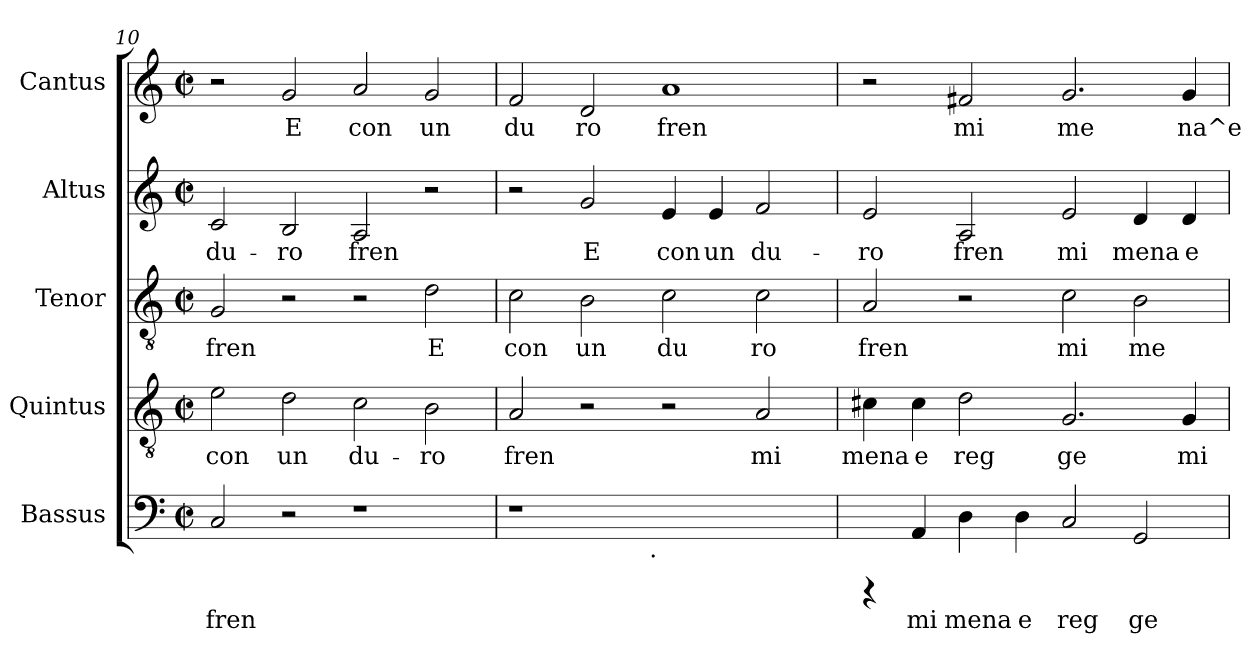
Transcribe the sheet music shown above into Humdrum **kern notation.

**kern	**text	**kern	**text	**kern	**text	**kern	**text	**kern	**text
*part5	*part5	*part4	*part4	*part3	*part3	*part2	*part2	*part1	*part1
*staff5	*staff5	*staff4	*staff4	*staff3	*staff3	*staff2	*staff2	*staff1	*staff1
*I"Bassus	*	*I"Quintus	*	*I"Tenor	*	*I"Altus	*	*I"Cantus	*
*clefF4	*	*clefGv2	*	*clefGv2	*	*clefG2	*	*clefG2	*
*k[]	*	*k[]	*	*k[]	*	*k[]	*	*k[]	*
*C:	*	*C:	*	*C:	*	*C:	*	*C:	*
*M2/2	*	*M2/2	*	*M2/2	*	*M2/2	*	*M2/2	*
*met(c|)	*	*met(c|)	*	*met(c|)	*	*met(c|)	*	*met(c|)	*
=10	=10	=10	=10	=10	=10	=10	=10	=10	=10
!	!LO:LY:b:cj	!	!LO:LY:b:cj	!	!LO:LY:b:cj	!	!LO:LY:b:cj	!	!
2C/	fren	2e\	con	2G/	fren	2c/	du-	2r	.
!	!	!	!LO:LY:b:cj	!	!	!	!LO:LY:b:cj	!	!LO:LY:b:cj
2r	.	2d\	un	2r	.	2B/	-ro	2g/	E
!	!	!	!LO:LY:b:cj	!	!	!	!LO:LY:b:cj	!	!LO:LY:b:cj
1r	.	2c\	du-	2r	.	2A/	fren	2a/	con
!	!	!	!LO:LY:b:cj	!	!LO:LY:b:cj	!	!	!	!LO:LY:b:cj
.	.	2B\	-ro	2d\	E	2r	.	2g/	un
!!LO:PB:g=z
=11	=11	=11	=11	=11	=11	=11	=11	=11	=11
!	!	!	!LO:LY:b:cj	!	!LO:LY:b:cj	!	!	!	!LO:LY:b:cj
*^	*	*	*	*	*	*	*	*	*
1r	2ryy	.	2A/	fren	2c\	con	2r	.	2f/	du
!	!	!	!	!	!	!LO:LY:b:cj	!	!LO:LY:b:cj	!	!LO:LY:b:cj
.	4...ryy	.	2r	.	2B\	un	2g/	E	2d/	ro
!	!LO:TX:b:t=.	!	!	!	!	!	!	!	!	!
.	1ryy	.	.	.	.	.	.	.	.	.
!	!	!	!	!	!	!LO:LY:b:cj	!	!LO:LY:b:cj	!	!LO:LY:b:cj
1ryy	.	.	2r	.	2c\	du	4e/	con	1a	fren
!	!	!	!	!	!	!	!	!LO:LY:b:cj	!	!
.	.	.	.	.	.	.	4e/	un	.	.
!	!	!	!	!LO:LY:b:cj	!	!LO:LY:b:cj	!	!LO:LY:b:cj	!	!
.	.	.	2A/	mi	2c\	ro	2f/	du-	.	.
.	32ryy	.	.	.	.	.	.	.	.	.
=12	=12	=12	=12	=12	=12	=12	=12	=12	=12	=12
!	!	!	!	!LO:LY:b:cj	!	!LO:LY:b:cj	!	!LO:LY:b:cj	!	!
*v	*v	*	*	*	*	*	*	*	*	*
4rCCC	.	4c#X\	mena	2A/	fren	2e/	-ro	2r	.
!	!LO:LY:b:cj	!	!LO:LY:b:cj	!	!	!	!	!	!
4AA/	mi	4c#\	e	.	.	.	.	.	.
!	!LO:LY:b:cj	!	!LO:LY:b:cj	!	!	!	!LO:LY:b:cj	!	!LO:LY:b:cj
4D\	mena	2d\	reg	2r	.	2A/	fren	2f#X/	mi
!	!LO:LY:b:cj	!	!	!	!	!	!	!	!
4D\	e	.	.	.	.	.	.	.	.
!	!LO:LY:b:cj	!	!LO:LY:b:cj	!	!LO:LY:b:cj	!	!LO:LY:b:cj	!	!LO:LY:b:cj
2C/	reg	2.G/	ge	2c\	mi	2e/	mi	2.g/	me
!	!LO:LY:b:cj	!	!	!	!LO:LY:b:cj	!	!LO:LY:b:cj	!	!
2GG/	ge	.	.	2B\	me	4d/	mena	.	.
!	!	!	!LO:LY:b:cj	!	!	!	!LO:LY:b:cj	!	!LO:LY:b:cj
.	.	4G/	mi	.	.	4d/	e	4g/	na^e
=	=	=	=	=	=	=	=	=	=
*-	*-	*-	*-	*-	*-	*-	*-	*-	*-
